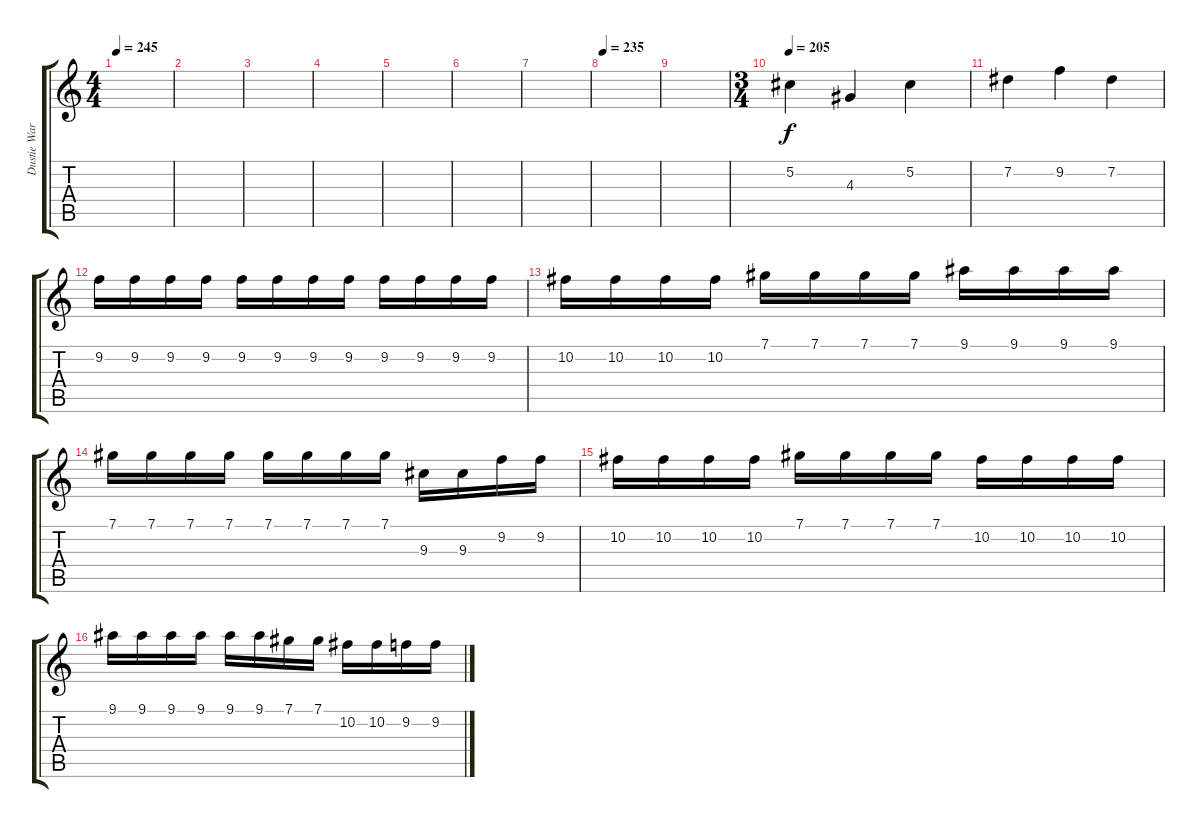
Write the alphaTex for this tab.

\track ("Dustie Waring Lead Gtr." "Dustie War") {instrument distortionguitar}
\staff {score tabs}
\tuning (Db4 Ab3 E3 B2 Gb2 Db2) {hide}
\ts (4 4)
\tempo 245
\clef g2
\ks c
|
|
|
|
|
|
|
\tempo 235
|
|
\ts (3 4)
\tempo 205
5.2.4{balance 12} 4.3.4 5.2.4 |
7.2.4 9.2.4 7.2.4 |
9.2.16 9.2.16 9.2.16 9.2.16 9.2.16 9.2.16 9.2.16 9.2.16 9.2.16 9.2.16 9.2.16 9.2.16 |
10.2.16 10.2.16 10.2.16 10.2.16 7.1.16 7.1.16 7.1.16 7.1.16 9.1.16 9.1.16 9.1.16 9.1.16 |
7.1.16 7.1.16 7.1.16 7.1.16 7.1.16 7.1.16 7.1.16 7.1.16 9.3.16 9.3.16 9.2.16 9.2.16 |
10.2.16 10.2.16 10.2.16 10.2.16 7.1.16 7.1.16 7.1.16 7.1.16 10.2.16 10.2.16 10.2.16 10.2.16 |
9.1.16 9.1.16 9.1.16 9.1.16 9.1.16 9.1.16 7.1.16 7.1.16 10.2.16 10.2.16 9.2.16 9.2.16
